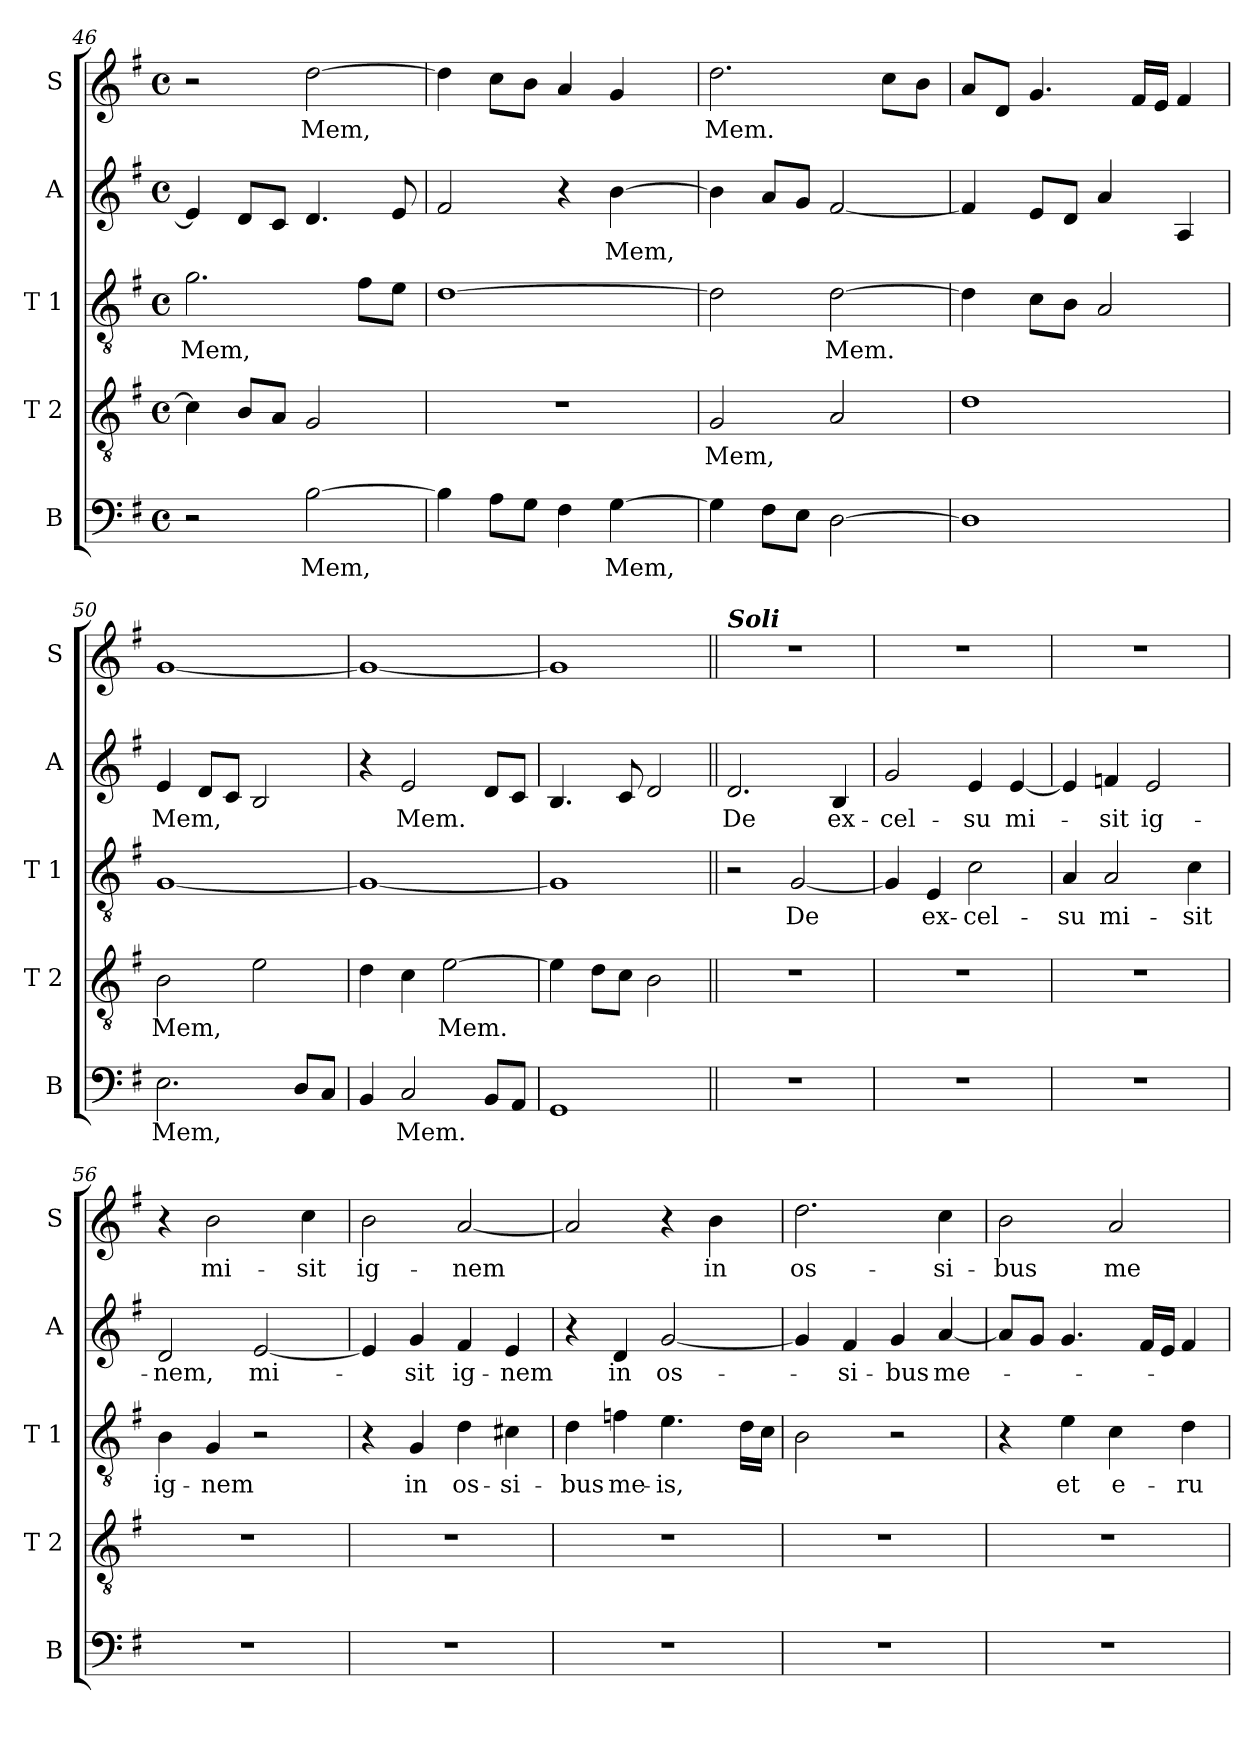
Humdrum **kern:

**kern	**text	**kern	**text	**kern	**text	**kern	**text	**kern	**text
*part5	*part5	*part4	*part4	*part3	*part3	*part2	*part2	*part1	*part1
*staff5	*staff5	*staff4	*staff4	*staff3	*staff3	*staff2	*staff2	*staff1	*staff1
*I"B	*	*I"T 2	*	*I"T 1	*	*I"A	*	*I"S	*
*I'B	*	*I'T 2	*	*I'T 1	*	*I'A	*	*I'S	*
*clefF4	*	*clefGv2	*	*clefGv2	*	*clefG2	*	*clefG2	*
*k[f#]	*	*k[f#]	*	*k[f#]	*	*k[f#]	*	*k[f#]	*
*e:	*	*e:	*	*e:	*	*e:	*	*e:	*
*M4/4	*	*M4/4	*	*M4/4	*	*M4/4	*	*M4/4	*
*met(c)	*	*met(c)	*	*met(c)	*	*met(c)	*	*met(c)	*
=46	=46	=46	=46	=46	=46	=46	=46	=46	=46
!	!	!	!	!	!LO:LY:b	!	!	!	!
2r	.	4c\]	.	2.g\	Mem,	4e/]	.	2r	.
.	.	8B/L	.	.	.	8d/L	.	.	.
.	.	8A/J	.	.	.	8c/J	.	.	.
!	!LO:LY:b	!	!	!	!	!	!	!	!LO:LY:b
[2B\	Mem,	2G/	.	.	.	4.d/	.	[2dd\	Mem,
.	.	.	.	8f#\L	.	.	.	.	.
.	.	.	.	8e\J	.	8e/	.	.	.
=47	=47	=47	=47	=47	=47	=47	=47	=47	=47
4B\]	.	1r	.	[1d	.	2f#/	.	4dd\]	.
8A\L	.	.	.	.	.	.	.	8cc\L	.
8G\J	.	.	.	.	.	.	.	8b\J	.
4F#\	.	.	.	.	.	4r	.	4a/	.
!	!LO:LY:b	!	!	!	!	!	!LO:LY:b	!	!
[4G\	Mem,	.	.	.	.	[4b\	Mem,	4g/	.
=48	=48	=48	=48	=48	=48	=48	=48	=48	=48
!	!	!	!LO:LY:b	!	!	!	!	!	!LO:LY:b
4G\]	.	2G/	Mem,	2d\]	.	4b\]	.	2.dd\	Mem.
8F#\L	.	.	.	.	.	8a/L	.	.	.
8E\J	.	.	.	.	.	8g/J	.	.	.
!	!	!	!	!	!LO:LY:b	!	!	!	!
[2D\	.	2A/	.	[2d\	Mem.	[2f#/	.	.	.
.	.	.	.	.	.	.	.	8cc\L	.
.	.	.	.	.	.	.	.	8b\J	.
=49	=49	=49	=49	=49	=49	=49	=49	=49	=49
1D]	.	1d	.	4d\]	.	4f#/]	.	8a/L	.
.	.	.	.	.	.	.	.	8d/J	.
.	.	.	.	8c\L	.	8e/L	.	4.g/	.
.	.	.	.	8B\J	.	8d/J	.	.	.
.	.	.	.	2A/	.	4a/	.	.	.
.	.	.	.	.	.	.	.	16f#/LL	.
.	.	.	.	.	.	.	.	16e/JJ	.
.	.	.	.	.	.	4A/	.	4f#/	.
=50	=50	=50	=50	=50	=50	=50	=50	=50	=50
!	!LO:LY:b	!	!LO:LY:b	!	!	!	!LO:LY:b	!	!
2.E\	Mem,	2B\	Mem,	[1G	.	4e/	Mem,	[1g	.
.	.	.	.	.	.	8d/L	.	.	.
.	.	.	.	.	.	8c/J	.	.	.
.	.	2e\	.	.	.	2B/	.	.	.
8D/L	.	.	.	.	.	.	.	.	.
8C/J	.	.	.	.	.	.	.	.	.
=51	=51	=51	=51	=51	=51	=51	=51	=51	=51
4BB/	.	4d\	.	1G_	.	4r	.	1g_	.
!	!LO:LY:b	!	!	!	!	!	!LO:LY:b	!	!
2C/	Mem.	4c\	.	.	.	2e/	Mem.	.	.
!	!	!	!LO:LY:b	!	!	!	!	!	!
.	.	[2e\	Mem.	.	.	.	.	.	.
8BB/L	.	.	.	.	.	8d/L	.	.	.
8AA/J	.	.	.	.	.	8c/J	.	.	.
=52	=52	=52	=52	=52	=52	=52	=52	=52	=52
1GG	.	4e\]	.	1G]	.	4.B/	.	1g]	.
.	.	8d\L	.	.	.	.	.	.	.
.	.	8c\J	.	.	.	8c/	.	.	.
.	.	2B\	.	.	.	2d/	.	.	.
!!LO:LB:g=z
=53||	=53||	=53||	=53||	=53||	=53||	=53||	=53||	=53||	=53||
!	!	!	!	!	!	!	!	!LO:TX:a:Bi:t=Soli	!
!	!	!	!	!	!	!	!LO:LY:b	!	!
1r	.	1r	.	2r	.	2.d/	De	1r	.
!	!	!	!	!	!LO:LY:b	!	!	!	!
.	.	.	.	[2G/	De	.	.	.	.
!	!	!	!	!	!	!	!LO:LY:b	!	!
.	.	.	.	.	.	4B/	ex-	.	.
=54	=54	=54	=54	=54	=54	=54	=54	=54	=54
!	!	!	!	!	!	!	!LO:LY:b	!	!
1r	.	1r	.	4G/]	.	2g/	-cel-	1r	.
!	!	!	!	!	!LO:LY:b	!	!	!	!
.	.	.	.	4E/	ex-	.	.	.	.
!	!	!	!	!	!LO:LY:b	!	!LO:LY:b	!	!
.	.	.	.	2c\	-cel-	4e/	-su	.	.
!	!	!	!	!	!	!	!LO:LY:b	!	!
.	.	.	.	.	.	[4e/	mi-	.	.
=55	=55	=55	=55	=55	=55	=55	=55	=55	=55
!	!	!	!	!	!LO:LY:b	!	!	!	!
1r	.	1r	.	4A/	-su	4e/]	.	1r	.
!	!	!	!	!	!LO:LY:b	!	!LO:LY:b	!	!
.	.	.	.	2A/	mi-	4fn/	-sit	.	.
!	!	!	!	!	!	!	!LO:LY:b	!	!
.	.	.	.	.	.	2e/	ig-	.	.
!	!	!	!	!	!LO:LY:b	!	!	!	!
.	.	.	.	4c\	-sit	.	.	.	.
=56	=56	=56	=56	=56	=56	=56	=56	=56	=56
!	!	!	!	!	!LO:LY:b	!	!LO:LY:b	!	!
1r	.	1r	.	4B\	ig-	2d/	-nem,	4r	.
!	!	!	!	!	!LO:LY:b	!	!	!	!LO:LY:b
.	.	.	.	4G/	-nem	.	.	2b\	mi-
!	!	!	!	!	!	!	!LO:LY:b	!	!
.	.	.	.	2r	.	[2e/	mi-	.	.
!	!	!	!	!	!	!	!	!	!LO:LY:b
.	.	.	.	.	.	.	.	4cc\	-sit
=57	=57	=57	=57	=57	=57	=57	=57	=57	=57
!	!	!	!	!	!	!	!	!	!LO:LY:b
1r	.	1r	.	4r	.	4e/]	.	2b\	ig-
!	!	!	!	!	!LO:LY:b	!	!LO:LY:b	!	!
.	.	.	.	4G/	in	4g/	-sit	.	.
!	!	!	!	!	!LO:LY:b	!	!LO:LY:b	!	!LO:LY:b
.	.	.	.	4d\	os-	4f#/	ig-	[2a/	-nem
!	!	!	!	!	!LO:LY:b	!	!LO:LY:b	!	!
.	.	.	.	4c#X\	-si-	4e/	-nem	.	.
=58	=58	=58	=58	=58	=58	=58	=58	=58	=58
!	!	!	!	!	!LO:LY:b	!	!	!	!
1r	.	1r	.	4d\	-bus	4r	.	2a/]	.
!	!	!	!	!	!LO:LY:b	!	!LO:LY:b	!	!
.	.	.	.	4fn\	me-	4d/	in	.	.
!	!	!	!	!	!LO:LY:b	!	!LO:LY:b	!	!
.	.	.	.	4.e\	-is,	[2g/	os-	4r	.
!	!	!	!	!	!	!	!	!	!LO:LY:b
.	.	.	.	.	.	.	.	4b\	in
.	.	.	.	16d\LL	.	.	.	.	.
.	.	.	.	16c\JJ	.	.	.	.	.
=59	=59	=59	=59	=59	=59	=59	=59	=59	=59
!	!	!	!	!	!	!	!	!	!LO:LY:b
1r	.	1r	.	2B\	.	4g/]	.	2.dd\	os-
!	!	!	!	!	!	!	!LO:LY:b	!	!
.	.	.	.	.	.	4f#/	-si-	.	.
!	!	!	!	!	!	!	!LO:LY:b	!	!
.	.	.	.	2r	.	4g/	-bus	.	.
!	!	!	!	!	!	!	!LO:LY:b	!	!LO:LY:b
.	.	.	.	.	.	[4a/	me-	4cc\	-si-
!!LO:PB:g=z
=60	=60	=60	=60	=60	=60	=60	=60	=60	=60
!	!	!	!	!	!	!	!	!	!LO:LY:b
1r	.	1r	.	4r	.	8a/L]	.	2b\	-bus
.	.	.	.	.	.	8g/J	.	.	.
!	!	!	!	!	!LO:LY:b	!	!	!	!
.	.	.	.	4e\	et	4.g/	.	.	.
!	!	!	!	!	!LO:LY:b	!	!	!	!LO:LY:b
.	.	.	.	4c\	e-	.	.	2a/	me-
.	.	.	.	.	.	16f#/LL	.	.	.
.	.	.	.	.	.	16e/JJ	.	.	.
!	!	!	!	!	!LO:LY:b	!	!	!	!
.	.	.	.	4d\	-ru-	4f#/	.	.	.
=	=	=	=	=	=	=	=	=	=
*-	*-	*-	*-	*-	*-	*-	*-	*-	*-
